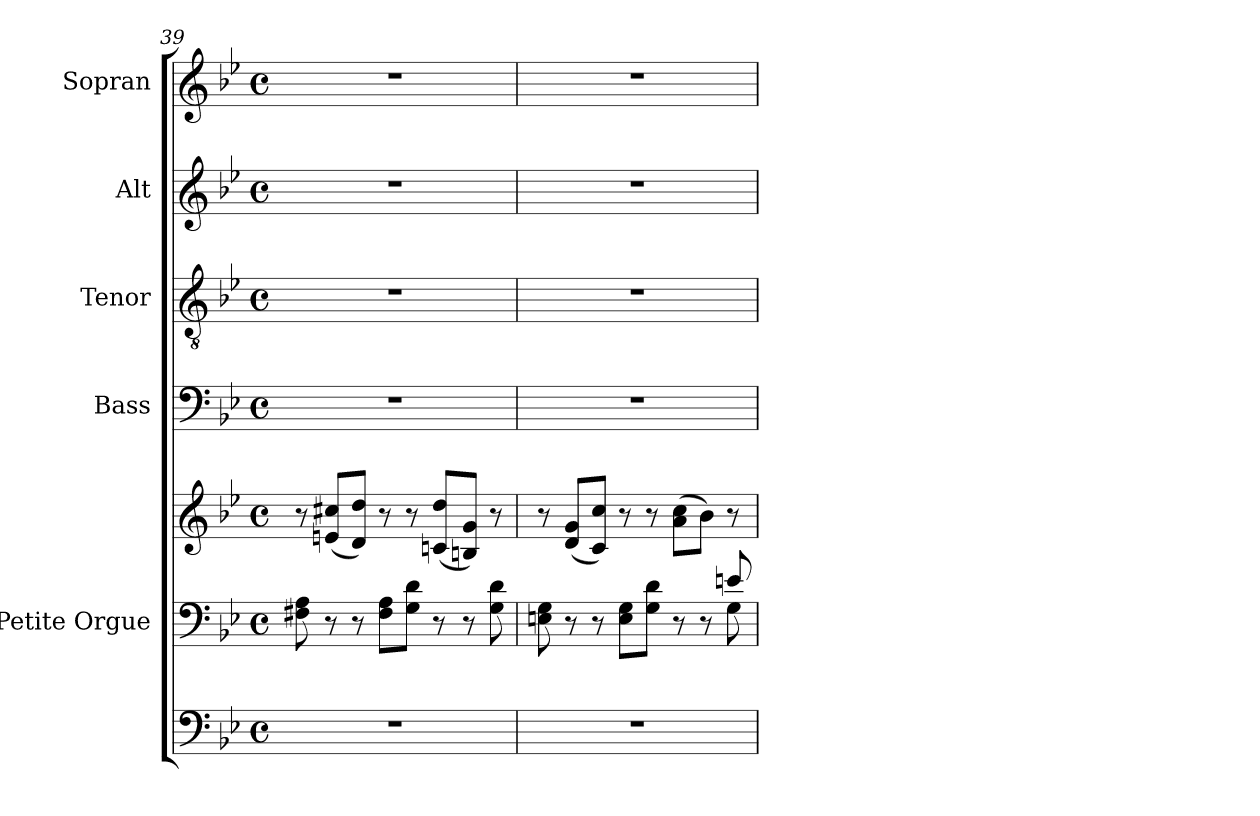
**kern	**kern	**kern	**kern	**kern	**kern	**kern
*part6	*part5	*part5	*part4	*part3	*part2	*part1
*staff7	*staff6	*staff5	*staff4	*staff3	*staff2	*staff1
*	*I"Petite Orgue	*	*I"Bass	*I"Tenor	*I"Alt	*I"Sopran
*	*I'Org. 1	*	*I'B.	*I'T.	*I'A.	*I'S.
*clefF4	*clefF4	*clefG2	*clefF4	*clefGv2	*clefG2	*clefG2
*k[b-e-]	*k[b-e-]	*k[b-e-]	*k[b-e-]	*k[b-e-]	*k[b-e-]	*k[b-e-]
*B-:	*B-:	*B-:	*B-:	*B-:	*B-:	*B-:
*M4/4	*M4/4	*M4/4	*M4/4	*M4/4	*M4/4	*M4/4
*met(c)	*met(c)	*met(c)	*met(c)	*met(c)	*met(c)	*met(c)
=39	=39	=39	=39	=39	=39	=39
1r	8F#X\ 8A\	8r	1r	1r	1r	1r
.	8r	(<8en/ 8cc#X/L	.	.	.	.
.	8r	8d/ 8dd/J)	.	.	.	.
.	8F#\ 8A\L	8r	.	.	.	.
.	8G\ 8d\J	8r	.	.	.	.
.	8r	(<8cn/ 8dd/L	.	.	.	.
.	8r	8Bn/ 8g/J)	.	.	.	.
.	8G\ 8d\	8r	.	.	.	.
=40	=40	=40	=40	=40	=40	=40
*	*^	*	*	*	*	*
1r	8En\ 8G\	2ryy	8r	1r	1r	1r	1r
.	8r	.	(<8d/ 8g/L	.	.	.	.
.	8r	.	8c/ 8cc/J)	.	.	.	.
.	8E\ 8G\L	.	8r	.	.	.	.
.	8G\ 8d\J	4.ryy	8r	.	.	.	.
.	8r	.	(>8a\ 8cc\L	.	.	.	.
.	8r	.	8b-\J)	.	.	.	.
.	8en/	8G\	8r	.	.	.	.
*	*v	*v	*	*	*	*	*
=	=	=	=	=	=	=
*-	*-	*-	*-	*-	*-	*-
